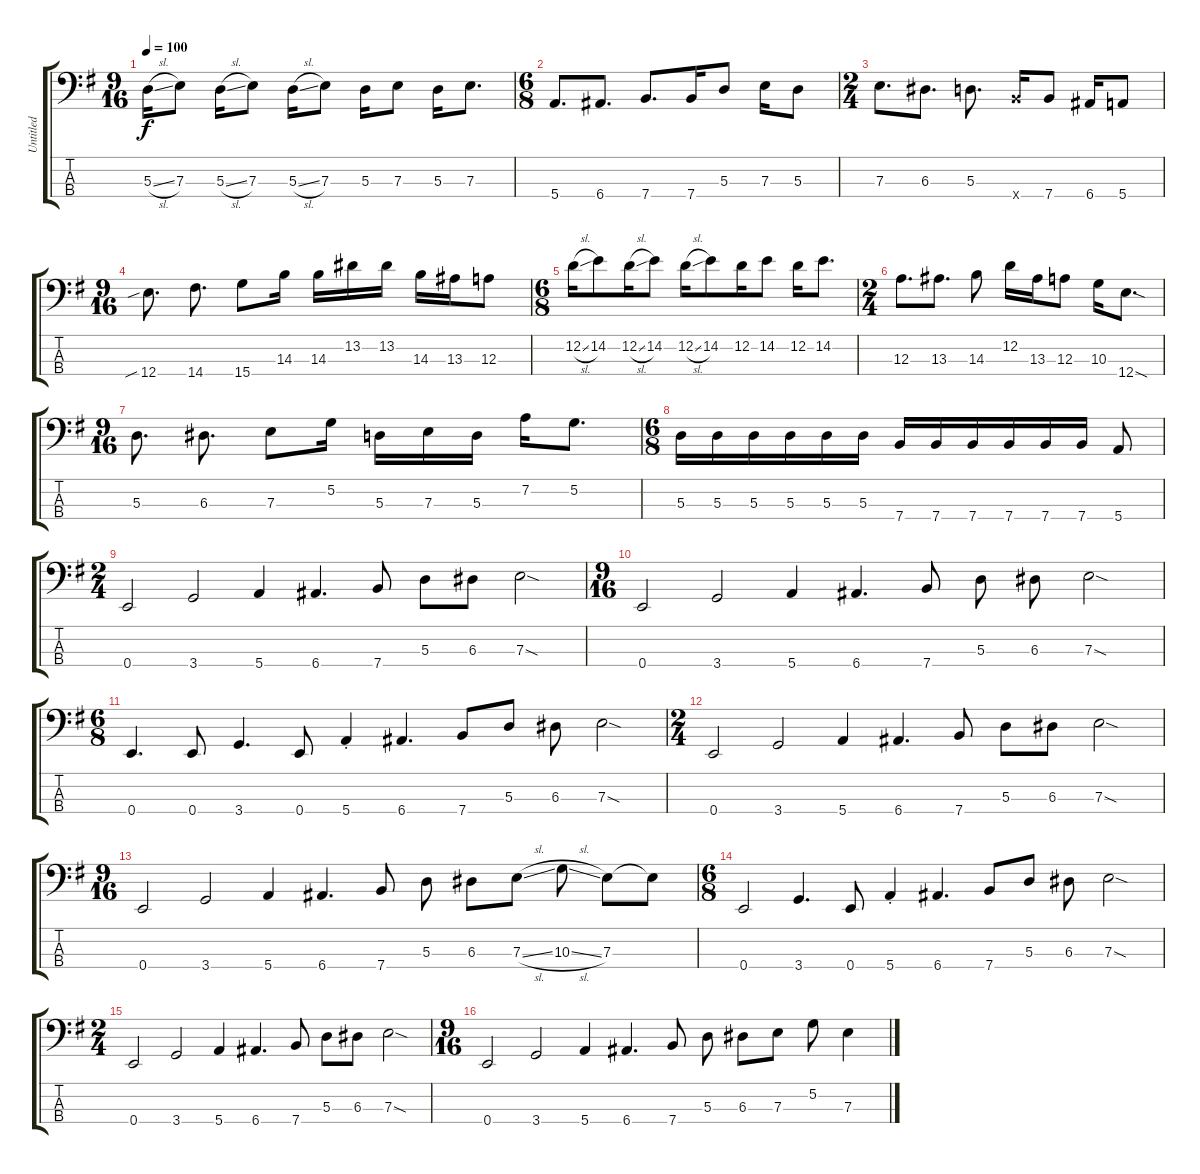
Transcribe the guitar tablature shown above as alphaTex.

\track ("Untitled" "Untitled") {instrument electricbassfinger}
\staff {score tabs}
\tuning (G2 D2 A1 E1) {hide}
\ts (9 16)
\tempo 100
\clef f4
\ks g
5.3{sl}.16{dy f} 7.3.8 5.3{sl}.16 7.3.8 5.3{sl}.16 7.3.8 5.3.16 7.3.8 5.3.16 7.3.8{d} |
\ts (6 8)
5.4.8{d} 6.4.8{d} 7.4.8{d} 7.4.16 5.3.8 7.3.16 5.3.8 |
\ts (2 4)
7.3.8{d} 6.3.8{d} 5.3.8{d} 7.4{x}.16 7.4.8 6.4.16 5.4.8 |
\ts (9 16)
12.4{sib}.8{d} 14.4.8{d} 15.4.8 14.3.16 14.3.16 13.2.16 13.2.16 14.3.16 13.3.16 12.3.8 |
\ts (6 8)
12.2{sl}.16 14.2.8 12.2{sl}.16 14.2.8 12.2{sl}.16 14.2.8 12.2.16 14.2.8 12.2.16 14.2.8{d} |
\ts (2 4)
12.3.8{d} 13.3.8{d} 14.3.8 12.2.16 13.3.16 12.3.8 10.3.16 12.4{sod}.8{d} |
\ts (9 16)
5.3.8{d} 6.3.8{d} 7.3.8 5.2.16 5.3.16 7.3.16 5.3.16 7.2.16 5.2.8{d} |
\ts (6 8)
5.3.16 5.3.16 5.3.16 5.3.16 5.3.16 5.3.16 7.4.16 7.4.16 7.4.16 7.4.16 7.4.16 7.4.16 5.4.8 |
\ts (2 4)
0.4.2 3.4.2 5.4.4 6.4.4{d} 7.4.8 5.3.8 6.3.8 7.3{sod}.2 |
\ts (9 16)
0.4.2 3.4.2 5.4.4 6.4.4{d} 7.4.8 5.3.8 6.3.8 7.3{sod}.2 |
\ts (6 8)
0.4.4{d} 0.4.8 3.4.4{d} 0.4.8 5.4{st}.4 6.4.4{d} 7.4.8 5.3.8 6.3.8 7.3{sod}.2 |
\ts (2 4)
0.4.2 3.4.2 5.4.4 6.4.4{d} 7.4.8 5.3.8 6.3.8 7.3{sod}.2 |
\ts (9 16)
0.4.2 3.4.2 5.4.4 6.4.4{d} 7.4.8 5.3.8 6.3.8 7.3{sl}.8 10.3{sl}.8 7.3.8 7.3{t}.8 |
\ts (6 8)
0.4.2 3.4.4{d} 0.4.8 5.4{st}.4 6.4.4{d} 7.4.8 5.3.8 6.3.8 7.3{sod}.2 |
\ts (2 4)
0.4.2 3.4.2 5.4.4 6.4.4{d} 7.4.8 5.3.8 6.3.8 7.3{sod}.2 |
\ts (9 16)
0.4.2 3.4.2 5.4.4 6.4.4{d} 7.4.8 5.3.8 6.3.8 7.3.8 5.2.8 7.3.4
